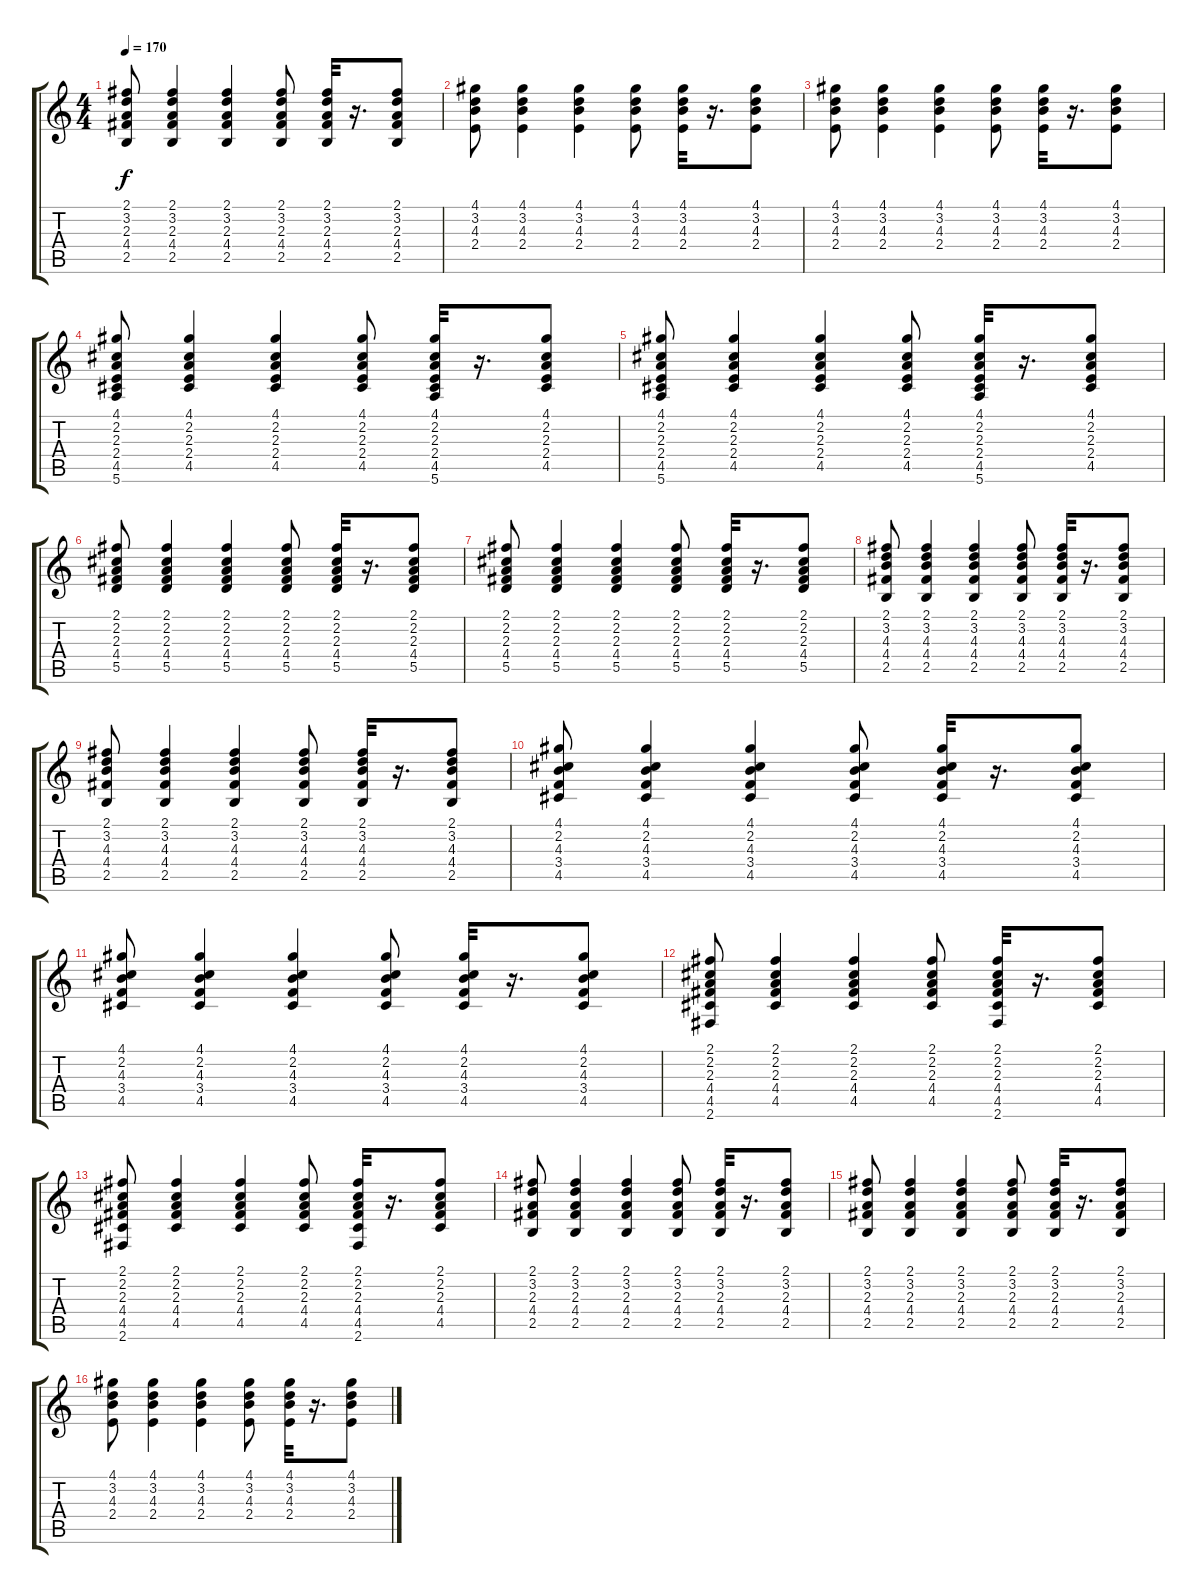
\track "" {instrument acousticguitarnylon}
\staff {score tabs}
\tuning (E4 B3 G3 D3 A2 E2) {hide}
\ts (4 4)
\tempo 170
\clef g2
\ks c
(2.1 3.2 2.3 4.4 2.5).8{dy f} (2.1 3.2 2.3 4.4 2.5).4 (2.1 3.2 2.3 4.4 2.5).4 (2.1 3.2 2.3 4.4 2.5).8 (2.1 3.2 2.3 4.4 2.5).32 r.16{d} (2.1 3.2 2.3 4.4 2.5).8 |
(4.1 3.2 4.3 2.4).8 (4.1 3.2 4.3 2.4).4 (4.1 3.2 4.3 2.4).4 (4.1 3.2 4.3 2.4).8 (4.1 3.2 4.3 2.4).32 r.16{d} (4.1 3.2 4.3 2.4).8 |
(4.1 3.2 4.3 2.4).8 (4.1 3.2 4.3 2.4).4 (4.1 3.2 4.3 2.4).4 (4.1 3.2 4.3 2.4).8 (4.1 3.2 4.3 2.4).32 r.16{d} (4.1 3.2 4.3 2.4).8 |
(4.1 2.2 2.3 2.4 4.5 5.6).8 (4.1 2.2 2.3 2.4 4.5).4 (4.1 2.2 2.3 2.4 4.5).4 (4.1 2.2 2.3 2.4 4.5).8 (4.1 2.2 2.3 2.4 4.5 5.6).32 r.16{d} (4.1 2.2 2.3 2.4 4.5).8 |
(4.1 2.2 2.3 2.4 4.5 5.6).8 (4.1 2.2 2.3 2.4 4.5).4 (4.1 2.2 2.3 2.4 4.5).4 (4.1 2.2 2.3 2.4 4.5).8 (4.1 2.2 2.3 2.4 4.5 5.6).32 r.16{d} (4.1 2.2 2.3 2.4 4.5).8 |
(2.1 2.2 2.3 4.4 5.5).8 (2.1 2.2 2.3 4.4 5.5).4 (2.1 2.2 2.3 4.4 5.5).4 (2.1 2.2 2.3 4.4 5.5).8 (2.1 2.2 2.3 4.4 5.5).32 r.16{d} (2.1 2.2 2.3 4.4 5.5).8 |
(2.1 2.2 2.3 4.4 5.5).8 (2.1 2.2 2.3 4.4 5.5).4 (2.1 2.2 2.3 4.4 5.5).4 (2.1 2.2 2.3 4.4 5.5).8 (2.1 2.2 2.3 4.4 5.5).32 r.16{d} (2.1 2.2 2.3 4.4 5.5).8 |
(2.1 3.2 4.3 4.4 2.5).8 (2.1 3.2 4.3 4.4 2.5).4 (2.1 3.2 4.3 4.4 2.5).4 (2.1 3.2 4.3 4.4 2.5).8 (2.1 3.2 4.3 4.4 2.5).32 r.16{d} (2.1 3.2 4.3 4.4 2.5).8 |
(2.1 3.2 4.3 4.4 2.5).8 (2.1 3.2 4.3 4.4 2.5).4 (2.1 3.2 4.3 4.4 2.5).4 (2.1 3.2 4.3 4.4 2.5).8 (2.1 3.2 4.3 4.4 2.5).32 r.16{d} (2.1 3.2 4.3 4.4 2.5).8 |
(4.1 2.2 4.3 3.4 4.5).8 (4.1 2.2 4.3 3.4 4.5).4 (4.1 2.2 4.3 3.4 4.5).4 (4.1 2.2 4.3 3.4 4.5).8 (4.1 2.2 4.3 3.4 4.5).32 r.16{d} (4.1 2.2 4.3 3.4 4.5).8 |
(4.1 2.2 4.3 3.4 4.5).8 (4.1 2.2 4.3 3.4 4.5).4 (4.1 2.2 4.3 3.4 4.5).4 (4.1 2.2 4.3 3.4 4.5).8 (4.1 2.2 4.3 3.4 4.5).32 r.16{d} (4.1 2.2 4.3 3.4 4.5).8 |
(2.1 2.2 2.3 4.4 4.5 2.6).8 (2.1 2.2 2.3 4.4 4.5).4 (2.1 2.2 2.3 4.4 4.5).4 (2.1 2.2 2.3 4.4 4.5).8 (2.1 2.2 2.3 4.4 4.5 2.6).32 r.16{d} (2.1 2.2 2.3 4.4 4.5).8 |
(2.1 2.2 2.3 4.4 4.5 2.6).8 (2.1 2.2 2.3 4.4 4.5).4 (2.1 2.2 2.3 4.4 4.5).4 (2.1 2.2 2.3 4.4 4.5).8 (2.1 2.2 2.3 4.4 4.5 2.6).32 r.16{d} (2.1 2.2 2.3 4.4 4.5).8 |
(2.1 3.2 2.3 4.4 2.5).8 (2.1 3.2 2.3 4.4 2.5).4 (2.1 3.2 2.3 4.4 2.5).4 (2.1 3.2 2.3 4.4 2.5).8 (2.1 3.2 2.3 4.4 2.5).32 r.16{d} (2.1 3.2 2.3 4.4 2.5).8 |
(2.1 3.2 2.3 4.4 2.5).8 (2.1 3.2 2.3 4.4 2.5).4 (2.1 3.2 2.3 4.4 2.5).4 (2.1 3.2 2.3 4.4 2.5).8 (2.1 3.2 2.3 4.4 2.5).32 r.16{d} (2.1 3.2 2.3 4.4 2.5).8 |
(4.1 3.2 4.3 2.4).8 (4.1 3.2 4.3 2.4).4 (4.1 3.2 4.3 2.4).4 (4.1 3.2 4.3 2.4).8 (4.1 3.2 4.3 2.4).32 r.16{d} (4.1 3.2 4.3 2.4).8
